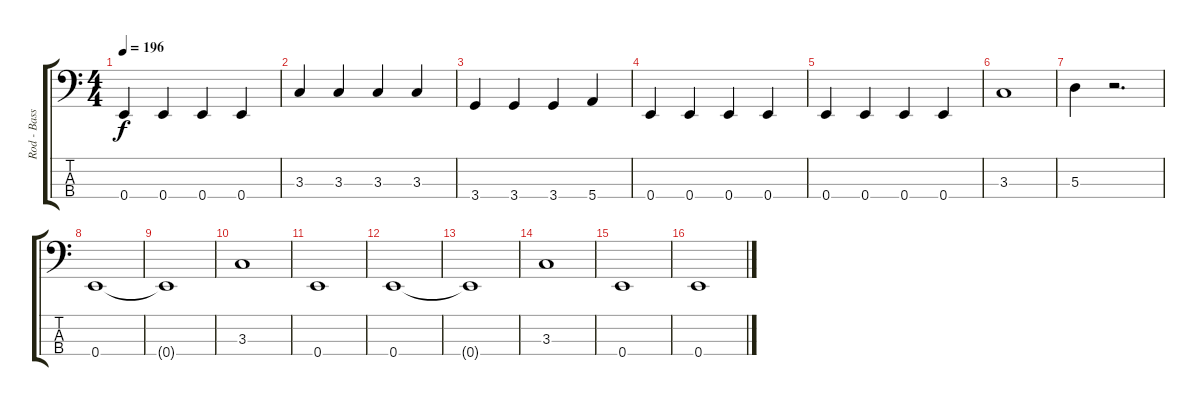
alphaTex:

\track ("Rod - Bass" "Rod - Bass") {instrument electricbasspick}
\staff {score tabs}
\tuning (G2 D2 A1 E1) {hide}
\ts (4 4)
\tempo 196
\clef f4
\ks c
0.4.4{dy f} 0.4.4 0.4.4 0.4.4 |
3.3.4 3.3.4 3.3.4 3.3.4 |
3.4.4 3.4.4 3.4.4 5.4.4 |
0.4.4 0.4.4 0.4.4 0.4.4 |
0.4.4 0.4.4 0.4.4 0.4.4 |
3.3.1 |
5.3.4 r.2{d} |
0.4.1 |
0.4{t}.1 |
3.3.1 |
0.4.1 |
0.4.1 |
0.4{t}.1 |
3.3.1 |
0.4.1 |
0.4.1
